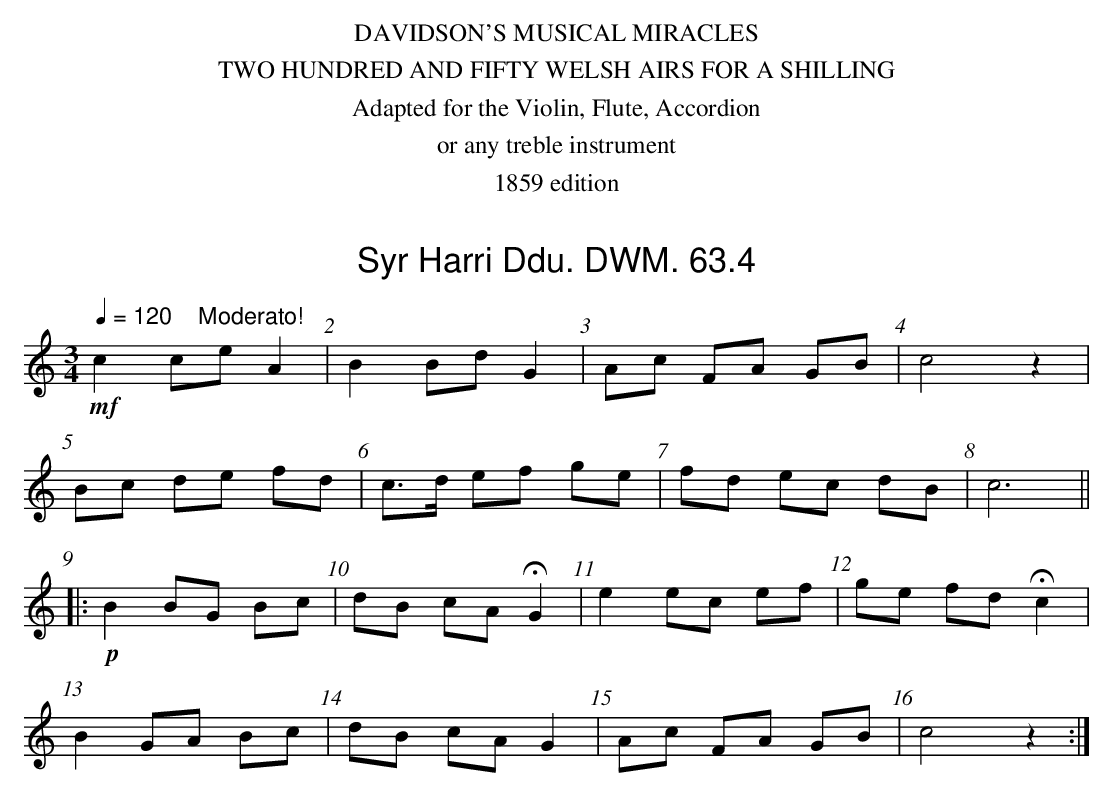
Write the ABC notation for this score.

X:1
T:Syr Harri Ddu. DWM. 63.4
M:3/4
L:1/8
Q:1/4=120 "    Moderato!
K:C
!mf!c2 ce A2|B2 Bd G2|Ac FA GB|c4z2|
Bc de fd|c>d ef ge|fd ec dB|c6||
|:!p!B2 BG Bc|dB cA HG2|e2 ec ef|ge fd Hc2|
B2 GA Bc|dB cA G2|Ac FA GB|c4z2:|
